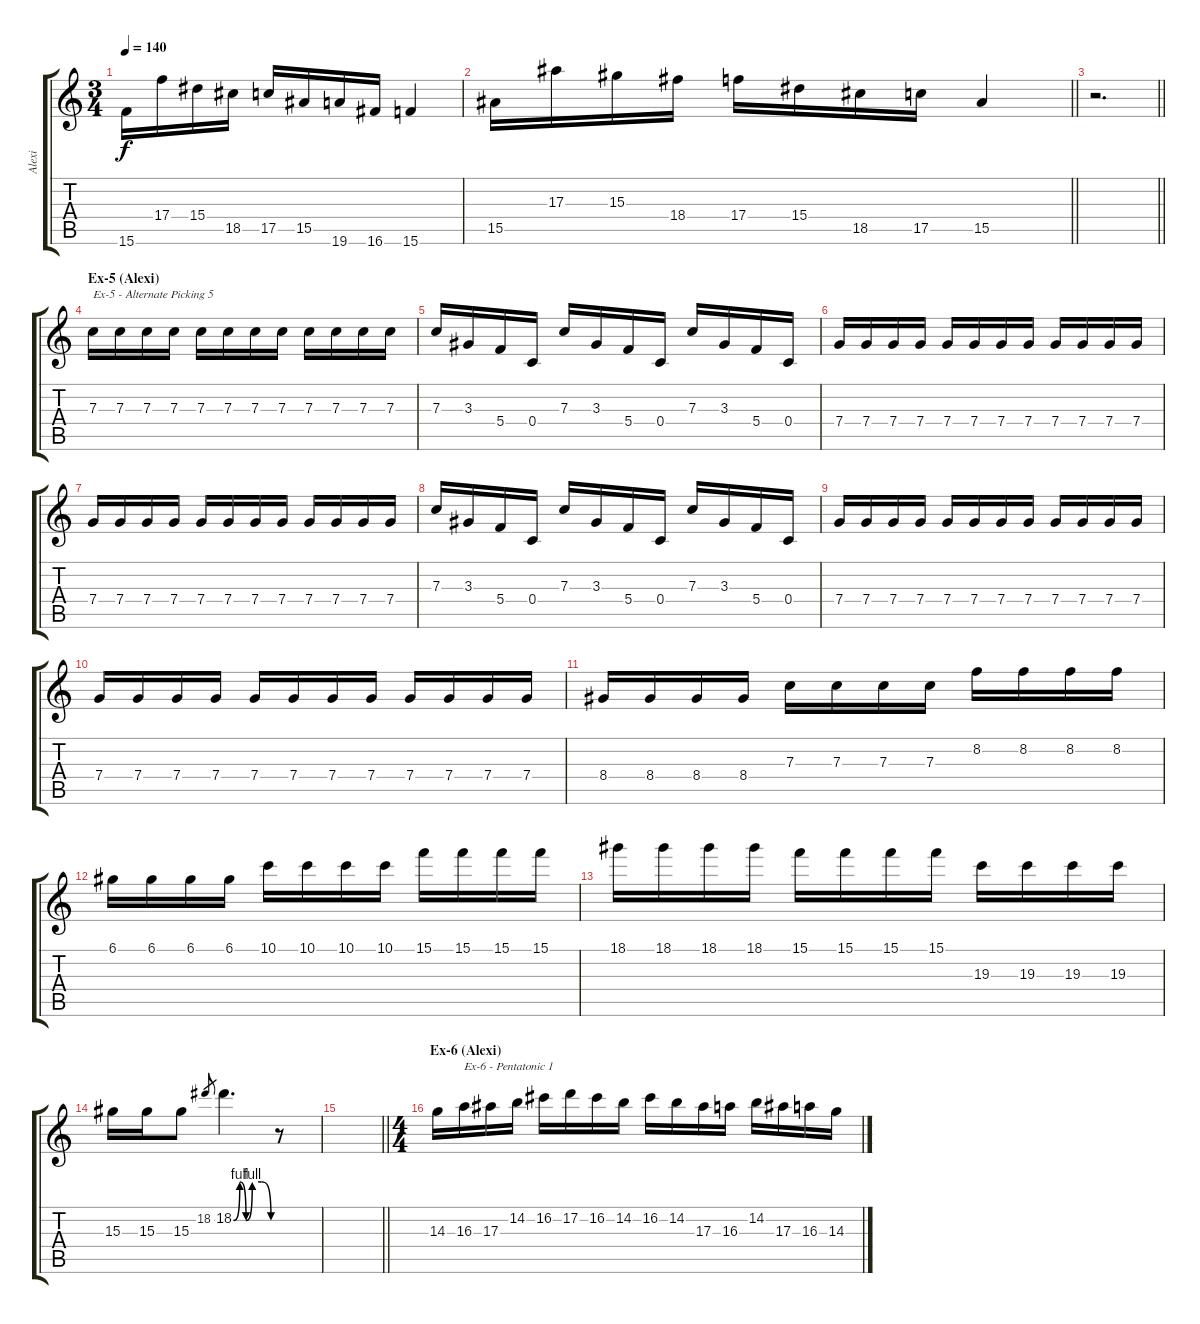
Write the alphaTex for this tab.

\track ("Alexi" "Alexi") {instrument distortionguitar}
\staff {score tabs}
\tuning (D4 A3 F3 C3 G2 D2) {hide}
\ts (3 4)
\tempo 140
\clef g2
\ks aminor
15.6.16{dy f} 17.4.16 15.4.16 18.5.16 17.5.16 15.5.16 19.6.16 16.6.16 15.6.4 |
\barLineRight lightlight
15.5.16 17.3.16 15.3.16 18.4.16 17.4.16 15.4.16 18.5.16 17.5.16 15.5.4 |
\barLineRight lightlight
r.2{d} |
\section ("" "Ex-5 (Alexi)")
7.3.16{txt "Ex-5 - Alternate Picking 5"} 7.3.16 7.3.16 7.3.16 7.3.16 7.3.16 7.3.16 7.3.16 7.3.16 7.3.16 7.3.16 7.3.16 |
7.3.16 3.3.16 5.4.16 0.4.16 7.3.16 3.3.16 5.4.16 0.4.16 7.3.16 3.3.16 5.4.16 0.4.16 |
7.4.16 7.4.16 7.4.16 7.4.16 7.4.16 7.4.16 7.4.16 7.4.16 7.4.16 7.4.16 7.4.16 7.4.16 |
7.4.16 7.4.16 7.4.16 7.4.16 7.4.16 7.4.16 7.4.16 7.4.16 7.4.16 7.4.16 7.4.16 7.4.16 |
7.3.16 3.3.16 5.4.16 0.4.16 7.3.16 3.3.16 5.4.16 0.4.16 7.3.16 3.3.16 5.4.16 0.4.16 |
7.4.16 7.4.16 7.4.16 7.4.16 7.4.16 7.4.16 7.4.16 7.4.16 7.4.16 7.4.16 7.4.16 7.4.16 |
7.4.16 7.4.16 7.4.16 7.4.16 7.4.16 7.4.16 7.4.16 7.4.16 7.4.16 7.4.16 7.4.16 7.4.16 |
8.4.16 8.4.16 8.4.16 8.4.16 7.3.16 7.3.16 7.3.16 7.3.16 8.2.16 8.2.16 8.2.16 8.2.16 |
6.1.16 6.1.16 6.1.16 6.1.16 10.1.16 10.1.16 10.1.16 10.1.16 15.1.16 15.1.16 15.1.16 15.1.16 |
18.1.16 18.1.16 18.1.16 18.1.16 15.1.16 15.1.16 15.1.16 15.1.16 19.3.16 19.3.16 19.3.16 19.3.16 |
15.3.16 15.3.16 15.3.8 18.2.8{gr} 18.2{be (custom 0 0 10 4 20 0 30 4 45 4 60 0)}.4{d} r.8 |
\barLineRight lightlight
|
\ts (4 4)
\section ("" "Ex-6 (Alexi)")
\ks c
14.3.16 16.3.16{txt "Ex-6 - Pentatonic 1"} 17.3.16 14.2.16 16.2.16 17.2.16 16.2.16 14.2.16 16.2.16 14.2.16 17.3.16 16.3.16 14.2.16 17.3.16 16.3.16 14.3.16
